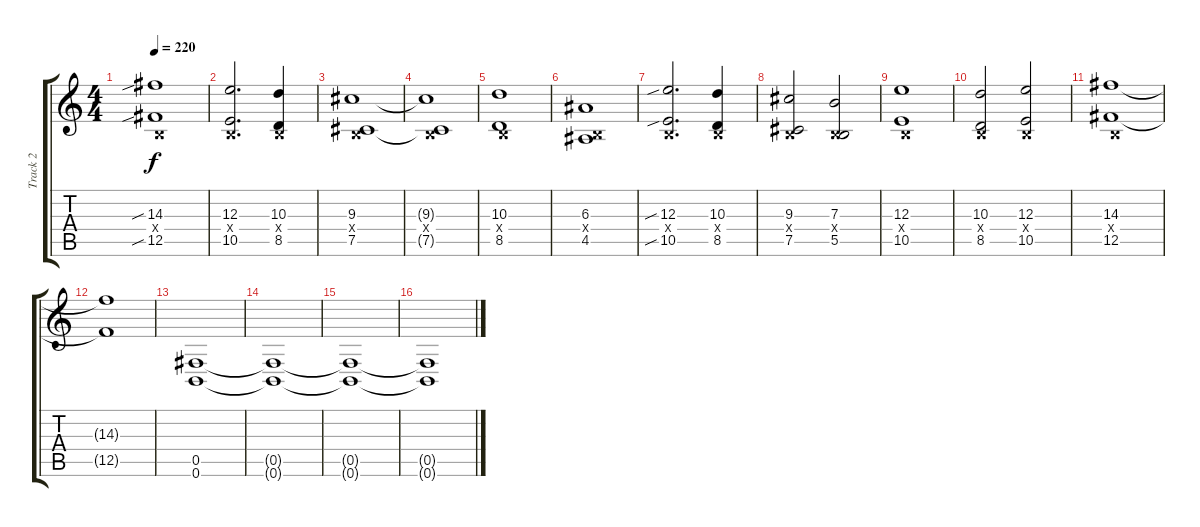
\track ("Track 2" "Track 2") {instrument distortionguitar}
\staff {score tabs}
\tuning (Db4 Ab3 E3 B2 Gb2 B1) {hide}
\ts (4 4)
\tempo 220
\clef g2
\ks c
(14.3{sib} 0.4{x} 12.5{sib}).1{dy f} |
(12.3 0.4{x} 10.5).2{d} (10.3 0.4{x} 8.5).4 |
(9.3 0.4{x} 7.5).1 |
(9.3{t} 0.4{x} 7.5{t}).1 |
(10.3 0.4{x} 8.5).1 |
(6.3 0.4{x} 4.5).1 |
(12.3{sib} 0.4{x} 10.5{sib}).2{d} (10.3 0.4{x} 8.5).4 |
(9.3 0.4{x} 7.5).2 (7.3 0.4{x} 5.5).2 |
(12.3 0.4{x} 10.5).1 |
(10.3 0.4{x} 8.5).2 (12.3 0.4{x} 10.5).2 |
(14.3 0.4{x} 12.5).1 |
(14.3{t} 12.5{t}).1 |
(0.5 0.6).1 |
(0.5{t} 0.6{t}).1 |
(0.5{t} 0.6{t}).1 |
(0.5{t} 0.6{t}).1
